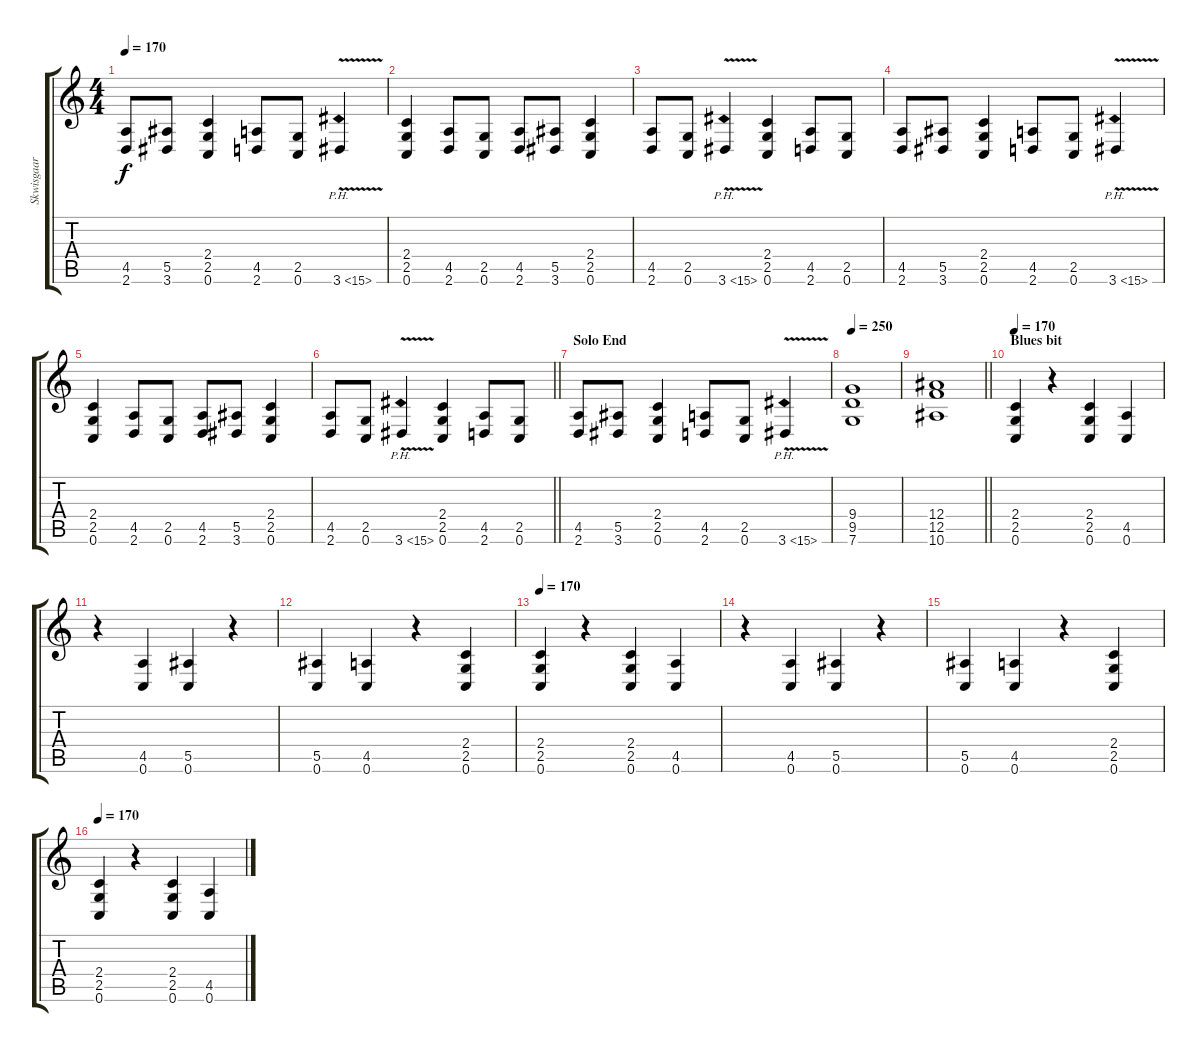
\track ("Skwisgaar Skwigelf" "Skwisgaar ") {instrument distortionguitar}
\staff {score tabs}
\tuning (C4 G3 Eb3 Bb2 F2 C2) {hide}
\ts (4 4)
\tempo 170
\clef g2
\ks c
(4.5 2.6).8{dy f} (5.5 3.6).8 (2.4 2.5 0.6).4 (4.5 2.6).8 (2.5 0.6).8 3.6{ph 12 v}.4 |
(2.4 2.5 0.6).4 (4.5 2.6).8 (2.5 0.6).8 (4.5 2.6).8 (5.5 3.6).8 (2.4 2.5 0.6).4 |
(4.5 2.6).8 (2.5 0.6).8 3.6{ph 12 v}.4 (2.4 2.5 0.6).4 (4.5 2.6).8 (2.5 0.6).8 |
(4.5 2.6).8 (5.5 3.6).8 (2.4 2.5 0.6).4 (4.5 2.6).8 (2.5 0.6).8 3.6{ph 12 v}.4 |
(2.4 2.5 0.6).4 (4.5 2.6).8 (2.5 0.6).8 (4.5 2.6).8 (5.5 3.6).8 (2.4 2.5 0.6).4 |
\barLineRight lightlight
(4.5 2.6).8 (2.5 0.6).8 3.6{ph 12 v}.4 (2.4 2.5 0.6).4 (4.5 2.6).8 (2.5 0.6).8 |
\section ("" "Solo End")
(4.5 2.6).8 (5.5 3.6).8 (2.4 2.5 0.6).4 (4.5 2.6).8 (2.5 0.6).8 3.6{ph 12 v}.4 |
\tempo 250
(9.4 9.5 7.6).1{instrument distortionguitar} |
\barLineRight lightlight
(12.4 12.5 10.6).1 |
\section ("" "Blues bit")
\tempo 170
(2.4 2.5 0.6).4 r.4 (2.4 2.5 0.6).4 (4.5 0.6).4 |
r.4 (4.5 0.6).4 (5.5 0.6).4 r.4 |
(5.5 0.6).4 (4.5 0.6).4 r.4 (2.4 2.5 0.6).4 |
\tempo 170
(2.4 2.5 0.6).4 r.4 (2.4 2.5 0.6).4 (4.5 0.6).4 |
r.4 (4.5 0.6).4 (5.5 0.6).4 r.4 |
(5.5 0.6).4 (4.5 0.6).4 r.4 (2.4 2.5 0.6).4 |
\tempo 170
(2.4 2.5 0.6).4 r.4 (2.4 2.5 0.6).4 (4.5 0.6).4
